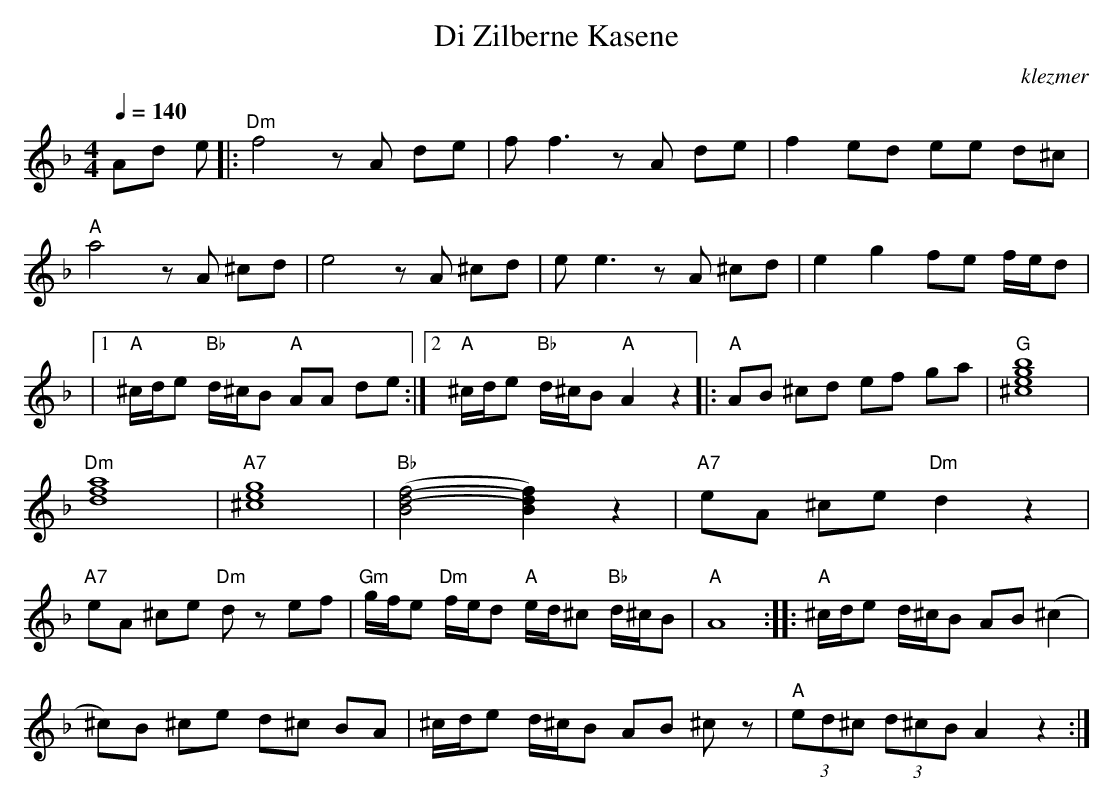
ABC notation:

X:1
T:Di Zilberne Kasene
O:klezmer
M:4/4
L:1/8
Q:1/4=140
K:Dm
V:1
Ad e |:"Dm" f4 zA de |ff3 zA de |f2 ed ee d^c |
"A" a4 zA ^cd |e4 zA ^cd |ee3 zA ^cd |e2 g2 fe f/e/d |
|1 "A" ^c/d/e "Bb" d/^c/B "A" AA de :|2 "A" ^c/d/e "Bb" d/^c/B "A" A2 z2 || |:"A" AB ^cd ef ga |"G" [b8e8 ^c8 g8]|
"Dm" [a8f8 d8]|"A7" [g8^c8 e8]|"Bb" [(f4(d4 (B4][f2)d2) B2)]z2 |"A7" eA ^ce "Dm" d2 z2 |
"A7" eA ^ce "Dm" dz ef |"Gm" g/f/e "Dm" f/e/d "A" e/d/^c "Bb" d/^c/B |"A" A8 :| |:"A" ^c/d/e d/^c/B AB (^c2 |
^c)B ^ce d^c BA |^c/d/e d/^c/B AB ^cz |"A"  (3ed^c  (3d^cB A2 z2 :|
